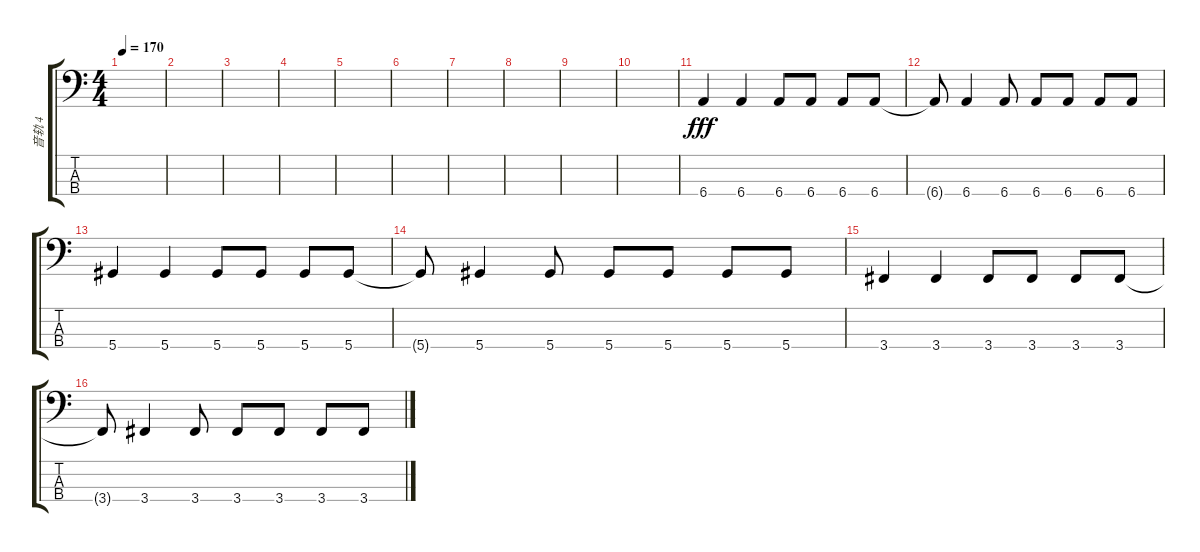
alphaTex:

\track ("音轨 4" "音轨 4") {instrument electricbassfinger}
\staff {score tabs}
\tuning (Gb2 Db2 Ab1 Eb1) {hide}
\ts (4 4)
\tempo 170
\clef f4
\ks c
|
|
|
|
|
|
|
|
|
|
6.4.4{dy fff} 6.4.4 6.4.8 6.4.8 6.4.8 6.4.8 |
6.4{t}.8 6.4.4 6.4.8 6.4.8 6.4.8 6.4.8 6.4.8 |
5.4.4 5.4.4 5.4.8 5.4.8 5.4.8 5.4.8 |
5.4{t}.8 5.4.4 5.4.8 5.4.8 5.4.8 5.4.8 5.4.8 |
3.4.4 3.4.4 3.4.8 3.4.8 3.4.8 3.4.8 |
3.4{t}.8 3.4.4 3.4.8 3.4.8 3.4.8 3.4.8 3.4.8
